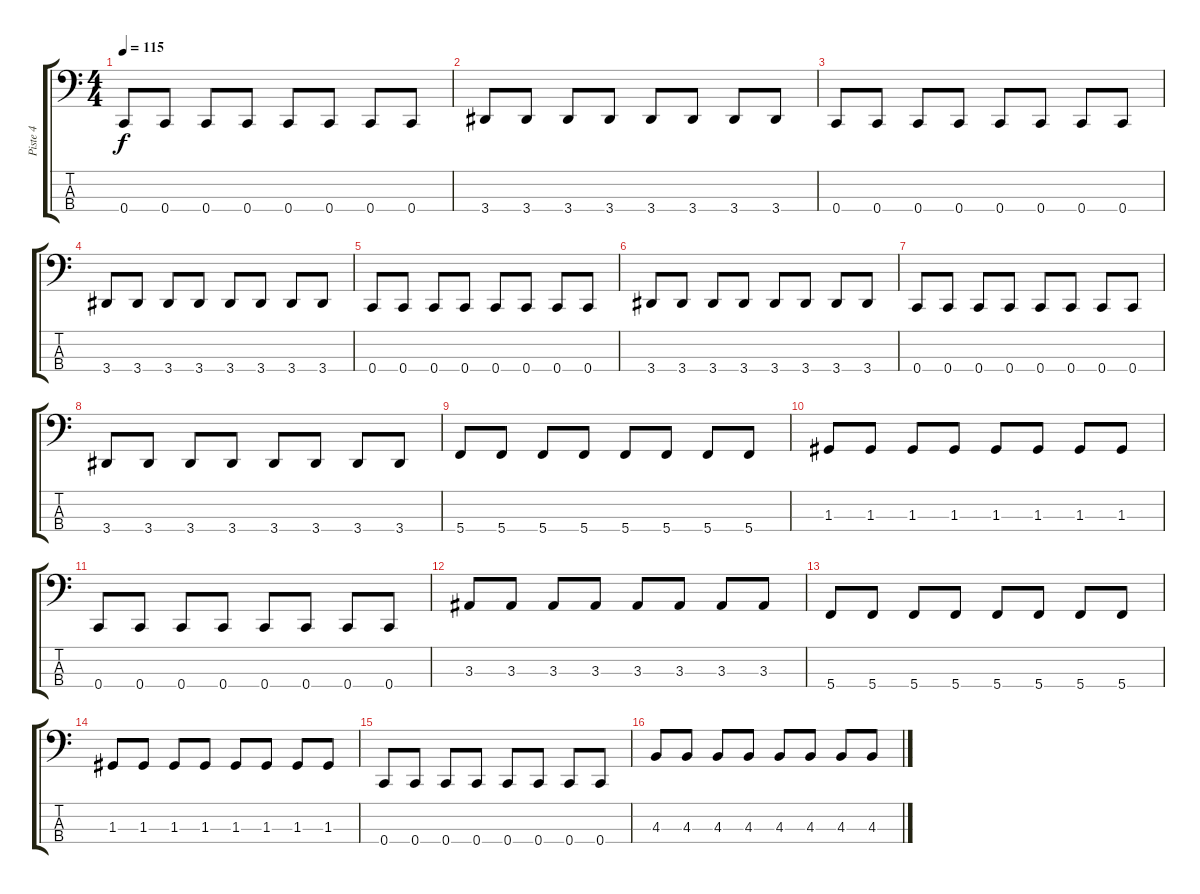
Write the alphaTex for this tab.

\track ("Piste 4" "Piste 4") {instrument electricbassfinger}
\staff {score tabs}
\tuning (F2 C2 G1 C1) {hide}
\ts (4 4)
\tempo 115
\clef f4
\ks c
0.4.8{dy f} 0.4.8 0.4.8 0.4.8 0.4.8 0.4.8 0.4.8 0.4.8 |
3.4.8 3.4.8 3.4.8 3.4.8 3.4.8 3.4.8 3.4.8 3.4.8 |
0.4.8 0.4.8 0.4.8 0.4.8 0.4.8 0.4.8 0.4.8 0.4.8 |
3.4.8 3.4.8 3.4.8 3.4.8 3.4.8 3.4.8 3.4.8 3.4.8 |
0.4.8 0.4.8 0.4.8 0.4.8 0.4.8 0.4.8 0.4.8 0.4.8 |
3.4.8 3.4.8 3.4.8 3.4.8 3.4.8 3.4.8 3.4.8 3.4.8 |
0.4.8 0.4.8 0.4.8 0.4.8 0.4.8 0.4.8 0.4.8 0.4.8 |
3.4.8 3.4.8 3.4.8 3.4.8 3.4.8 3.4.8 3.4.8 3.4.8 |
5.4.8 5.4.8 5.4.8 5.4.8 5.4.8 5.4.8 5.4.8 5.4.8 |
1.3.8 1.3.8 1.3.8 1.3.8 1.3.8 1.3.8 1.3.8 1.3.8 |
0.4.8 0.4.8 0.4.8 0.4.8 0.4.8 0.4.8 0.4.8 0.4.8 |
3.3.8 3.3.8 3.3.8 3.3.8 3.3.8 3.3.8 3.3.8 3.3.8 |
5.4.8 5.4.8 5.4.8 5.4.8 5.4.8 5.4.8 5.4.8 5.4.8 |
1.3.8 1.3.8 1.3.8 1.3.8 1.3.8 1.3.8 1.3.8 1.3.8 |
0.4.8 0.4.8 0.4.8 0.4.8 0.4.8 0.4.8 0.4.8 0.4.8 |
4.3.8 4.3.8 4.3.8 4.3.8 4.3.8 4.3.8 4.3.8 4.3.8
